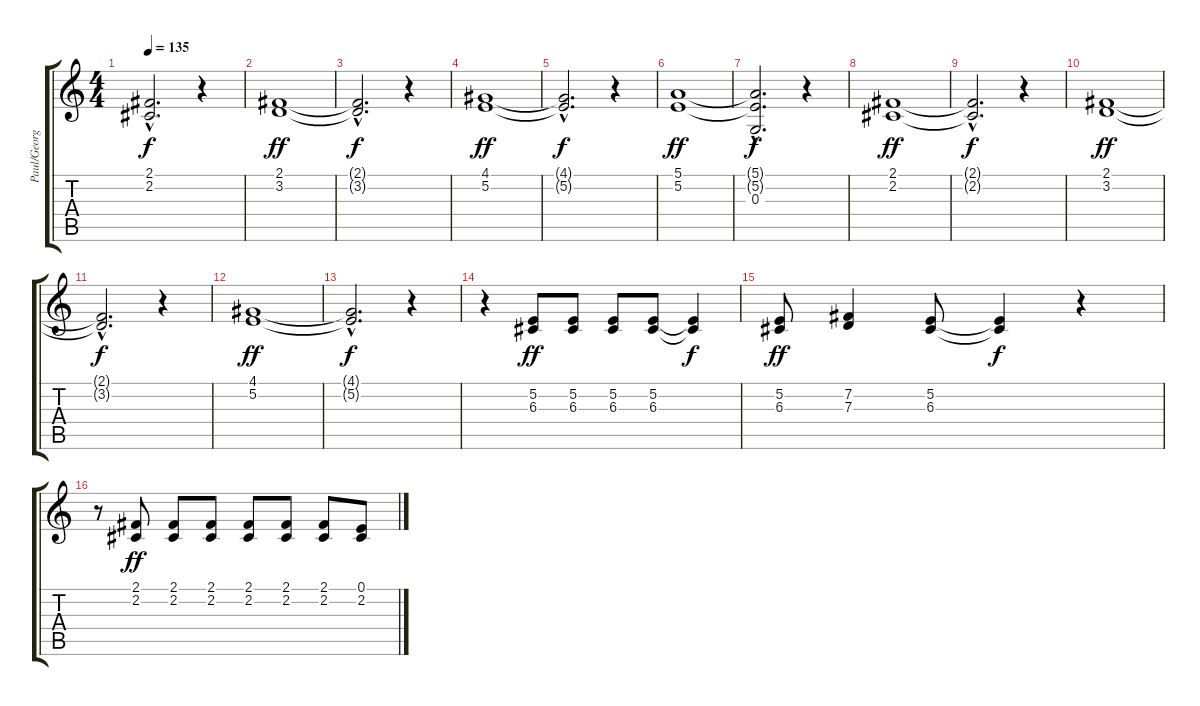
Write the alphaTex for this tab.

\track ("Paul/George" "Paul/Georg") {instrument tenorsax}
\staff {score tabs}
\tuning (E4 B3 G3 D3 A2 E2) {hide}
\ts (4 4)
\tempo 135
\clef g2
\ks c
(2.1{hac t} 2.2{hac t}).2{d dy f} r.4 |
(2.1 3.2).1{dy ff} |
(2.1{hac t} 3.2{hac t}).2{d dy f} r.4 |
(4.1 5.2).1{dy ff} |
(4.1{hac t} 5.2{hac t}).2{d dy f} r.4 |
(5.1 5.2).1{dy ff} |
(5.1{hac t} 5.2{hac t} 0.3{hac}).2{d dy f} r.4 |
(2.1 2.2).1{dy ff} |
(2.1{hac t} 2.2{hac t}).2{d dy f} r.4 |
(2.1 3.2).1{dy ff} |
(2.1{hac t} 3.2{hac t}).2{d dy f} r.4 |
(4.1 5.2).1{dy ff} |
(4.1{hac t} 5.2{hac t}).2{d dy f} r.4 |
r.4 (5.2 6.3).8{dy ff} (5.2 6.3).8 (5.2 6.3).8 (5.2 6.3).8 (5.2{t} 6.3{t}).4{dy f} |
(5.2 6.3).8{dy ff} (7.2 7.3).4 (5.2 6.3).8 (5.2{t} 6.3{t}).4{dy f} r.4 |
r.8 (2.1 2.2).8{dy ff} (2.1 2.2).8 (2.1 2.2).8 (2.1 2.2).8 (2.1 2.2).8 (2.1 2.2).8 (0.1 2.2).8
